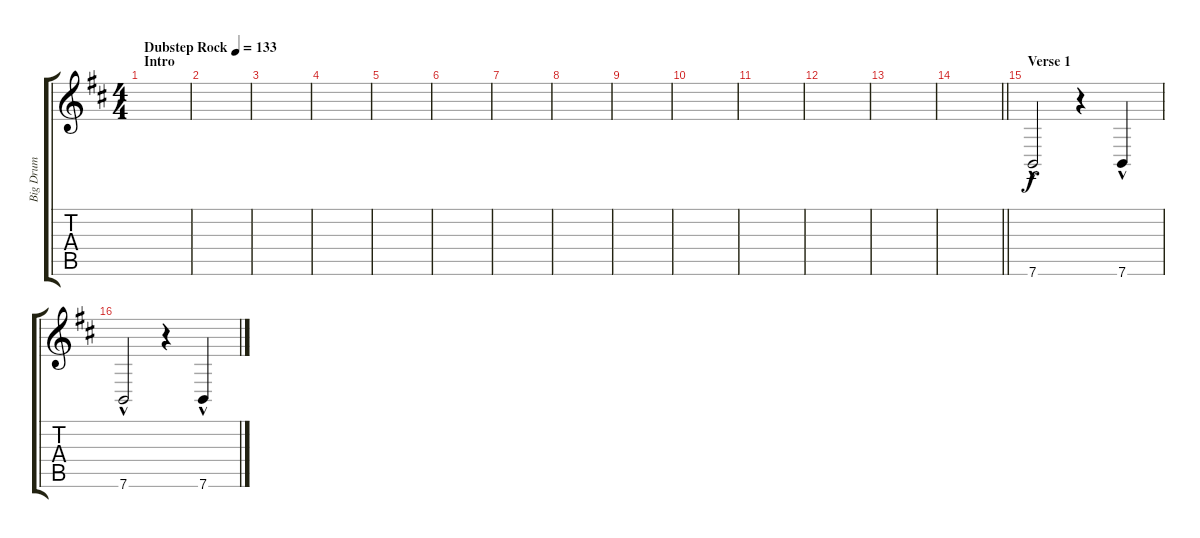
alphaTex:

\track ("Big Drum" "Big Drum") {instrument taikodrum}
\staff {score tabs}
\tuning (E4 B3 G3 D3 A2 E2) {hide}
\ts (4 4)
\section ("" "Intro")
\tempo (133 "Dubstep Rock")
\clef g2
\ks bminor
|
|
|
|
|
|
|
|
|
|
|
|
|
\barLineRight lightlight
|
\section ("" "Verse 1")
7.6{hac}.2 r.4 7.6{hac}.4 |
7.6{hac}.2 r.4 7.6{hac}.4
